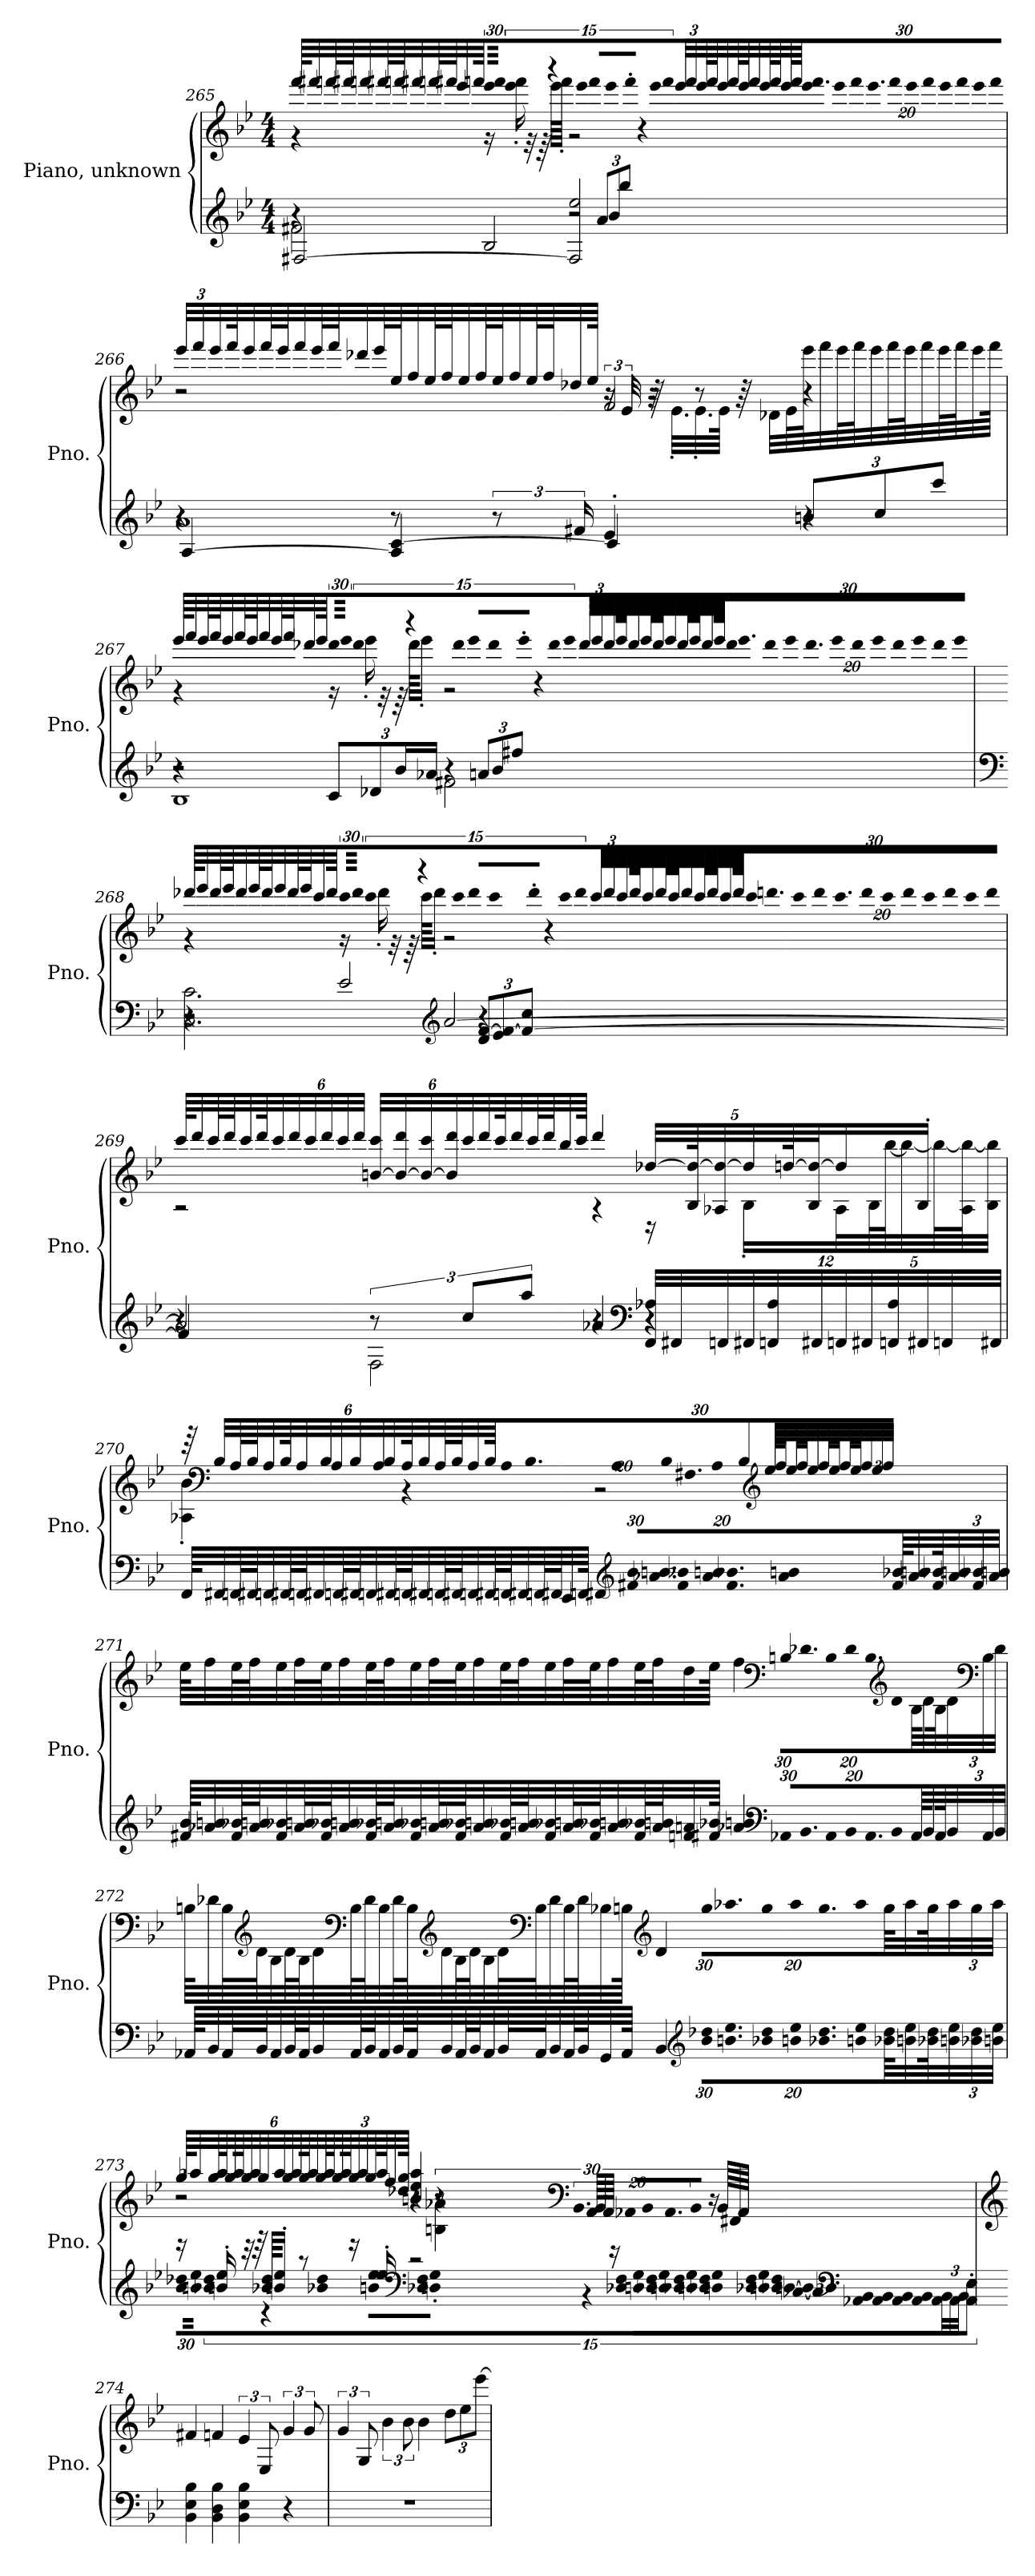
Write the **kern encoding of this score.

**kern	**kern
*part1	*part1
*staff2	*staff1
*I"Piano, unknown	*
*I'Pno.	*
!!LO:LB:g=z
*clefG2	*clefG2
*k[b-e-]	*k[b-e-]
*M4/4	*M4/4
=265	=265
*^	*^
*	*^	*	*
4r	2f#X\	[2F#X/	64fff/KLLL	4r
.	.	.	32fff#X/	.
.	.	.	64fffn/L	.
.	.	.	64fff#X/J	.
.	.	.	32fffn/	.
.	.	.	64fff#X/L	.
.	.	.	64fffn/J	.
.	.	.	32fff#X/	.
.	.	.	64fffn/L	.
.	.	.	64fff#X/J	.
.	.	.	32eee-/	.
.	.	.	64fffn/L	.
!	!	!	!LO:N:vis=64	!
2B-/	.	.	960%17eee-/	16r
!	!	!	!LO:N:vis=64	!
.	.	.	960%17fff/J	.
.	.	.	1920ryy	.
!	!	!	!LO:N:vis=32	!
.	.	.	640%23eee-/JJJ	.
.	.	.	.	16fff'\
!	!	!	!LO:N:vis=64	!
.	.	.	960%17r	.
!	!	!	!LO:N:vis=64	!
.	.	.	960%17eee-/	.
!	!	!	!LO:N:vis=64	!
.	.	.	960%17fff/LLLL	.
!	!	!	!LO:N:vis=64	!
.	.	.	960%17eee-/J	32r
!	!	!	!LO:N:vis=32	!
.	.	.	640%23fff'/JJJ	.
.	.	.	.	64r
.	.	.	.	64eee-\KKLL
!	!	!	!LO:N:vis=32	!
.	.	.	640%23r	.
.	.	.	.	16fff'\JJ
!	!	!	!LO:N:vis=64	!
.	.	.	960%17eee-/	.
!	!	!	!LO:N:vis=64	!
.	.	.	960%17fff/	.
*	*	*	*Xbrackettup	*
.	2r	2F#/] 2ee-/	48eee-/LLL	2r
.	.	.	48fff/	.
.	.	.	48eee-/	.
.	.	.	64fff/K	.
.	.	.	32eee-/	.
.	.	.	64fff/L	.
.	.	.	64eee-/J	.
.	.	.	32fff/	.
.	.	.	64eee-/L	.
.	.	.	64fff/J	.
.	.	.	32eee-/	.
.	.	.	64fff/L	.
*Xbrackettup	*	*	*	*
!	!	!	!LO:N:vis=64	!
12a/L	.	.	960%17eee-/	.
!	!	!	!LO:N:vis=64.	!
.	.	.	640%17fff/	.
.	.	.	1920ryy	.
!	!	!	!LO:N:vis=64	!
.	.	.	960%17eee-/	.
!	!	!	!LO:N:vis=64	!
.	.	.	960%17fff/	.
!	!	!	!LO:N:vis=64.	!
.	.	.	640%17eee-/	.
12b-/	.	.	.	.
.	.	.	1920ryy	.
!	!	!	!LO:N:vis=64	!
.	.	.	960%17fff/J	.
.	.	.	48eee-/	.
.	.	.	48fff/	.
12bb-/J	.	.	48eee-/	.
.	.	.	48fff/	.
.	.	.	48eee-/	.
.	.	.	48fff/JJJ	.
!!LO:LB:g=z
=266	=266	=266	=266	=266
*	*	*	*	*^
4r	1a	[4A/	48eee-/LLL	2r	2r
.	.	.	48fff/	.	.
.	.	.	48eee-/	.	.
.	.	.	64fff/K	.	.
.	.	.	32eee-/	.	.
.	.	.	64fff/L	.	.
.	.	.	64eee-/J	.	.
.	.	.	32fff/	.	.
.	.	.	64eee-/L	.	.
.	.	.	64fff/J	.	.
.	.	.	32ddd-X/	.	.
.	.	.	64eee-/L	.	.
8r	.	4A/] [4c/	64ee-/J	.	.
.	.	.	32ff/	.	.
.	.	.	64ee-/L	.	.
.	.	.	64ff/J	.	.
.	.	.	32ee-/	.	.
.	.	.	64ff/L	.	.
*brackettup	*	*	*	*	*
12r	.	.	64ee-/J	.	.
.	.	.	32ff/	.	.
.	.	.	64ee-/L	.	.
.	.	.	64ff/J	.	.
.	.	.	32dd-X/	.	.
24f#X/	.	.	.	.	.
.	.	.	64ee-/JJJk	.	.
*	*	*	*brackettup	*	*
4e-'/	.	4c/]	24r	16r	2f/
.	.	.	48e-/	.	.
.	.	.	16r	64r	.
.	.	.	.	32.e-'\LLL	.
.	.	.	8r	32.e-'\	.
.	.	.	.	64e-\JJJk	.
.	.	.	.	64r	.
.	.	.	.	32d-X\LLL	.
.	.	.	.	64e-\L	.
*Xbrackettup	*	*	*	*	*
12bn/L	.	4r	4r	64eee-\J	.
.	.	.	.	32fff\	.
.	.	.	.	64eee-\L	.
.	.	.	.	64fff\J	.
.	.	.	.	32eee-\	.
12cc/	.	.	.	.	.
.	.	.	.	64fff\L	.
.	.	.	.	64eee-\J	.
.	.	.	.	32fff\	.
12ccc/J	.	.	.	.	.
.	.	.	.	64eee-\L	.
.	.	.	.	64fff\J	.
.	.	.	.	32eee-\	.
.	.	.	.	64fff\JJJk	.
*	*	*	*	*v	*v
!!LO:LB:g=z
=267	=267	=267	=267	=267
4r	2r	1B-	64eee-/KLLL	4r
.	.	.	32fff/	.
.	.	.	64eee-/L	.
.	.	.	64fff/J	.
.	.	.	32eee-/	.
.	.	.	64fff/L	.
.	.	.	64eee-/J	.
.	.	.	32fff/	.
.	.	.	64eee-/L	.
.	.	.	64fff/J	.
.	.	.	32ddd-X/	.
.	.	.	64eee-/L	.
!	!	!	!LO:N:vis=64	!
12c/L	.	.	960%17ddd-/	16r
!	!	!	!LO:N:vis=64	!
.	.	.	960%17eee-/J	.
.	.	.	1920ryy	.
!	!	!	!LO:N:vis=32	!
.	.	.	640%23ddd-/JJJ	.
.	.	.	.	16eee-'\
!	!	!	!LO:N:vis=64	!
.	.	.	960%17r	.
12d-X/	.	.	.	.
!	!	!	!LO:N:vis=64	!
.	.	.	960%17ddd-/	.
!	!	!	!LO:N:vis=64	!
.	.	.	960%17eee-/LLLL	.
!	!	!	!LO:N:vis=64	!
.	.	.	960%17ddd-/J	32r
!	!	!	!LO:N:vis=32	!
.	.	.	640%23eee-'/JJJ	.
.	.	.	.	64r
24b-/L	.	.	.	.
.	.	.	.	64ddd-\KKLL
!	!	!	!LO:N:vis=32	!
.	.	.	640%23r	.
.	.	.	.	16eee-'\JJ
24a-X/JJ	.	.	.	.
!	!	!	!LO:N:vis=64	!
.	.	.	960%17ddd-/	.
!	!	!	!LO:N:vis=64	!
.	.	.	960%17eee-/	.
*	*	*	*Xbrackettup	*
4r	2f#X\	.	48ddd-/LLL	2r
.	.	.	48eee-/	.
.	.	.	48ddd-/	.
.	.	.	64eee-/K	.
.	.	.	32ddd-/	.
.	.	.	64eee-/L	.
.	.	.	64ddd-/J	.
.	.	.	32eee-/	.
.	.	.	64ddd-/L	.
.	.	.	64eee-/J	.
.	.	.	32ddd-/	.
.	.	.	64eee-/L	.
!	!	!	!LO:N:vis=64	!
12an/L	.	.	960%17ddd-/	.
!	!	!	!LO:N:vis=64.	!
.	.	.	640%17eee-/	.
.	.	.	1920ryy	.
!	!	!	!LO:N:vis=64	!
.	.	.	960%17ddd-/	.
!	!	!	!LO:N:vis=64	!
.	.	.	960%17eee-/	.
!	!	!	!LO:N:vis=64.	!
.	.	.	640%17ddd-/	.
12b-/	.	.	.	.
.	.	.	1920ryy	.
!	!	!	!LO:N:vis=64	!
.	.	.	960%17eee-/J	.
.	.	.	48ddd-/	.
.	.	.	48eee-/	.
12ff#X/J	.	.	48ddd-/	.
.	.	.	48eee-/	.
.	.	.	48ddd-/	.
.	.	.	48eee-/JJJ	.
!!LO:LB:g=z	!!
=268	=268	=268	=268	=268
*clefF4	*	*	*	*
2r	2.C\ 2.c\	4r	64ddd-X/KLLL	4r
.	.	.	32eee-/	.
.	.	.	64ddd-/L	.
.	.	.	64eee-/J	.
.	.	.	32ddd-/	.
.	.	.	64eee-/L	.
.	.	.	64ddd-/J	.
.	.	.	32eee-/	.
.	.	.	64ddd-/L	.
.	.	.	64eee-/J	.
.	.	.	32ccc/	.
.	.	.	64ddd-/L	.
*	*	*	*brackettup	*
!	!	!	!LO:N:vis=64	!
.	.	2e-/	960%17ccc/	16r
!	!	!	!LO:N:vis=64	!
.	.	.	960%17ddd-/J	.
.	.	.	1920ryy	.
!	!	!	!LO:N:vis=32	!
.	.	.	640%23ccc/JJJ	.
.	.	.	.	16ddd-'\
!	!	!	!LO:N:vis=64	!
.	.	.	960%17r	.
!	!	!	!LO:N:vis=64	!
.	.	.	960%17ccc/	.
!	!	!	!LO:N:vis=64	!
.	.	.	960%17ddd-/LLLL	.
!	!	!	!LO:N:vis=64	!
.	.	.	960%17ccc/J	32r
!	!	!	!LO:N:vis=32	!
.	.	.	640%23ddd-'/JJJ	.
.	.	.	.	64r
.	.	.	.	64ccc\KKLL
!	!	!	!LO:N:vis=32	!
.	.	.	640%23r	.
.	.	.	.	16ddd-'\JJ
!	!	!	!LO:N:vis=64	!
.	.	.	960%17ccc/	.
!	!	!	!LO:N:vis=64	!
.	.	.	960%17ddd-/	.
*clefG2	*	*	*	*
*	*	*	*Xbrackettup	*
[2a/	.	.	48ccc/LLL	2r
.	.	.	48ddd-/	.
.	.	.	48ccc/	.
.	.	.	64ddd-/K	.
.	.	.	32ccc/	.
.	.	.	64ddd-/L	.
.	.	.	64ccc/J	.
.	.	.	32ddd-/	.
.	.	.	64ccc/L	.
.	.	.	64ddd-/J	.
.	.	.	32ccc/	.
.	.	.	64ddd-/L	.
!	!	!	!LO:N:vis=64	!
.	4r	12d/ [12f/L	960%17ccc/	.
!	!	!	!LO:N:vis=64.	!
.	.	.	640%17dddn/	.
.	.	.	1920ryy	.
!	!	!	!LO:N:vis=64	!
.	.	.	960%17ccc/	.
!	!	!	!LO:N:vis=64	!
.	.	.	960%17ddd/	.
!	!	!	!LO:N:vis=64.	!
.	.	.	640%17ccc/	.
.	.	12e-/ 12f/_	.	.
.	.	.	1920ryy	.
!	!	!	!LO:N:vis=64	!
.	.	.	960%17ddd/J	.
.	.	.	48ccc/	.
.	.	.	48ddd/	.
.	.	12f/_ 12cc/J	48ccc/	.
.	.	.	48ddd/	.
.	.	.	48ccc/	.
.	.	.	48ddd/JJJ	.
!!LO:PB:g=z	!!
=269	=269	=269	=269	=269
2a/]	4r	4f/]	64ccc/KLLL	2r
.	.	.	32ddd/	.
.	.	.	64ccc/L	.
.	.	.	64ddd/J	.
.	.	.	32ccc/	.
.	.	.	64ddd/K	.
.	.	.	48ccc/	.
.	.	.	48ddd/	.
.	.	.	48ccc/	.
.	.	.	48ddd/	.
.	.	.	48ccc/	.
.	.	.	48ddd/JJJ	.
*	*	*brackettup	*	*
.	2F\	12r	[48bn/ 48ccc/LLL	.
.	.	.	48b/_ 48ddd/	.
.	.	.	48b/_ 48ccc/	.
.	.	.	48b/] 48ddd/	.
.	.	12cc/L	48ccc/	.
.	.	.	48ddd/	.
.	.	.	64ccc/K	.
.	.	.	32ddd/	.
.	.	12aa/J	.	.
.	.	.	64ccc/L	.
.	.	.	64ddd/J	.
.	.	.	32bb-/	.
.	.	.	64ccc/JJJk	.
4a-X/	.	4r	4ddd/	4r
*clefF4	*	*	*	*
*	*	*Xbrackettup	*	*
4r	4r	48FF/ 48A-X/LLL	[40dd-X/LLL	16r
.	.	48FF#X/	.	.
.	.	.	80B-/ 80dd-/_K	.
.	.	.	40A-X/ 40dd-/_	.
.	.	48FFn/	.	.
.	.	48FF#X/	40dd-/]	16B-'\LL
.	.	48FFn/ 48A-/	.	.
.	.	.	[80ddn/K	.
.	.	.	40B-/ 40dd/_J	.
.	.	48FF#X/	.	.
.	.	48FFn/	16dd/]	40A-\L
.	.	48FF#X/	.	.
.	.	.	.	80B-\L
.	.	.	.	[80bb-\J
.	.	48FFn/ 48A-/	.	.
.	.	.	.	40bb-\_
.	.	48FF#X/	16B-'/JJ	.
.	.	.	.	80bb-\L_
.	.	48FFn/	.	.
.	.	.	.	80A-\ 80bb-\_J
.	.	.	.	40B-\ 40bb-\]JJJ
.	.	48FF#X/JJJ	.	.
*v	*v	*v	*	*
!!LO:LB:g=z	!!
=270	=270	=270
64FF/KLLL	64r	4A-X\' 4b-\'
*	*clefF4	*
32FF#X/	32B-/LLL	.
64FFn/L	64A-/L	.
64FF#X/J	64B-/J	.
32FFn/	32A-/	.
64FF#X/L	64B-/K	.
64FFn/J	48A-/	.
32FF#X/	.	.
.	48B-/	.
.	48A-/	.
64FFn/L	.	.
64FF#X/J	48B-/	.
32FFn/	.	.
.	48A-/	.
.	48B-/	.
64FF#X/L	.	.
64FFn/J	64A-/K	4r
32FF#X/	32B-/	.
64FFn/L	64A-/L	.
64FF#X/J	64B-/J	.
32FFn/	32A-/	.
64FF#X/L	64B-/L	.
!	!LO:N:vis=64	!
64FFn/J	960%17A-/	.
32FF#X/	.	.
!	!LO:N:vis=64.	!
.	640%17B-/	.
.	1920ryy	.
!	!LO:N:vis=64	!
.	960%17A-/	.
64FFn/L	.	.
!	!LO:N:vis=64	!
64FF#X/J	960%17B-/	.
32EE-/	.	.
!	!LO:N:vis=64.	!
.	640%17F#X/	.
.	1920ryy	.
!	!LO:N:vis=64	!
.	960%17A-/JJJJ	.
64FFn/JJJk	.	.
4FF#X/	4B-/	2r
*clefG2	*clefG2	*
!LO:N:vis=64	!	!
960%17f#X/ 960%17b-/LLLL	64ee-/KLLL	.
.	32ff/	.
!LO:N:vis=64.	!	!
640%17a-X/ 640%17bn/	.	.
1920ryy	.	.
!LO:N:vis=64	!	!
960%17f#/ 960%17b-X/	.	.
.	64ee-/L	.
!LO:N:vis=64	!	!
960%17a-/ 960%17bn/	64ff/J	.
.	32ee-/	.
!LO:N:vis=64.	!	!
640%17f#/ 640%17b-X/	.	.
1920ryy	.	.
!LO:N:vis=64	!	!
960%17a-/ 960%17bn/	.	.
.	64ff/L	.
64f#/ 64b-X/J	64ee-/J	.
32a-/ 32bn/	32ff/	.
64f#/ 64b-X/K	64ee-/K	.
48a-/ 48bn/	48ff/	.
48f#/ 48b-X/	48ee-/	.
48a-/ 48bn/JJJ	48ff/JJJ	.
*	*v	*v
!!LO:LB:g=z
=271	=271
64f#X/ 64b-/KLLL	64ee-\KLLL
32a-X/ 32bn/	32ff\
64f#/ 64b-X/L	64ee-\L
64a-/ 64bn/J	64ff\J
32f#/ 32b-X/	32ee-\
64a-/ 64bn/L	64ff\L
64f#/ 64b-X/J	64ee-\J
32a-/ 32bn/	32ff\
64f#/ 64b-X/L	64ee-\L
64a-/ 64bn/J	64ff\J
32f#/ 32b-X/	32ee-\
64a-/ 64bn/L	64ff\L
64f#/ 64b-X/J	64ee-\J
32a-/ 32bn/	32ff\
64f#/ 64b-X/L	64ee-\L
64a-/ 64bn/J	64ff\J
32f#/ 32b-X/	32ee-\
64a-/ 64bn/L	64ff\L
64f#/ 64b-X/J	64ee-\J
32a-/ 32bn/	32ff\
64f#/ 64b-X/L	64ee-\L
64a-/ 64bn/J	64ff\J
32fn/ 32an/	32dd\
64f#X/ 64b-X/JJJk	64ee-\JJJk
4a-X/ 4bn/	4ff\
*clefF4	*clefF4
!LO:N:vis=64	!LO:N:vis=64
960%17AA-X/LLLL	960%17Bn\LLLL
!LO:N:vis=64.	!LO:N:vis=64.
640%17BB-/	640%17d-X\
1920ryy	1920ryy
!LO:N:vis=64	!LO:N:vis=64
960%17AA-/	960%17B\
!LO:N:vis=64	!LO:N:vis=64
960%17BB-/	960%17d-\
!LO:N:vis=64.	!LO:N:vis=64.
640%17AA-/	640%17B\
1920ryy	1920ryy
*	*clefG2
!LO:N:vis=64	!LO:N:vis=64
960%17BB-/	960%17d-\
64AA-/J	64B\J
32BB-/	32d-\
64AA-/K	64B\K
48BB-/	48d-\
*	*clefF4
48AA-/	48B\
48BB-/JJJ	48d-\JJJ
!!LO:LB:g=z
=272	=272
64AA-X/KLLL	64Bn\KLLL
32BB-/	32d-X\
64AA-/L	64B\L
*	*clefG2
64BB-/J	64d-\J
32AA-/	32B\
64BB-/L	64d-\L
64AA-/J	64B\J
32BB-/	32d-\
*	*clefF4
64AA-/L	64B\L
64BB-/J	64d-\J
32AA-/	32B\
64BB-/L	64d-\L
64AA-/J	64B\J
*	*clefG2
32BB-/	32d-\
64AA-/L	64B\L
64BB-/J	64d-\J
32AA-/	32B\
64BB-/L	64d-\L
*	*clefF4
64AA-/J	64B\J
32BB-/	32d-\
64AA-/L	64B\L
64BB-/J	64d-\J
32GG/	32B-X\
64AA-/JJJk	64Bn\JJJk
*	*clefG2
4BB-/	4d-/
*clefG2	*
!LO:N:vis=64	!LO:N:vis=64
960%17b-\ 960%17dd-X\LLLL	960%17gg\LLLL
!LO:N:vis=64.	!LO:N:vis=64.
640%17bn\ 640%17ee-\	640%17aa-X\
1920ryy	1920ryy
!LO:N:vis=64	!LO:N:vis=64
960%17b-X\ 960%17dd-\	960%17gg\
!LO:N:vis=64	!LO:N:vis=64
960%17bn\ 960%17ee-\	960%17aa-\
!LO:N:vis=64.	!LO:N:vis=64.
640%17b-X\ 640%17dd-\	640%17gg\
1920ryy	1920ryy
!LO:N:vis=64	!LO:N:vis=64
960%17bn\ 960%17ee-\	960%17aa-\
64b-X\ 64dd-\J	64gg\J
32bn\ 32ee-\	32aa-\
64b-X\ 64dd-\K	64gg\K
48bn\ 48ee-\	48aa-\
48b-X\ 48dd-\	48gg\
48bn\ 48ee-\JJJ	48aa-\JJJ
!!LO:LB:g=z
=273	=273
*^	*
*	*brackettup	*
!	!LO:N:vis=64	!
*	*	*^
*	*	*	*^
16r	960%17b-\ 960%17dd-X\LLLL	64gg/KLLL	2r	2r
.	.	32aa-X/	.	.
!	!LO:N:vis=64	!	!	!
.	960%17bn\ 960%17ee-\J	.	.	.
.	1920ryy	.	.	.
!	!LO:N:vis=32	!	!	!
.	640%23b-X\ 640%23dd-\JJJ	.	.	.
.	.	64gg/L	.	.
16bn/' 16ee-/'	.	64aa-/J	.	.
!	!LO:N:vis=64	!	!	!
.	960%17r	.	.	.
.	.	32gg/	.	.
!	!LO:N:vis=64	!	!	!
.	960%17b-X\ 960%17dd-\	.	.	.
!	!LO:N:vis=64	!	!	!
.	960%17bn\ 960%17ee-\LLLL	.	.	.
.	.	64aa-/K	.	.
!	!LO:N:vis=64	!	!	!
32r	960%17b-X\ 960%17dd-\J	48gg/	.	.
!	!LO:N:vis=32	!	!	!
.	640%23bn\' 640%23ee-\'JJJ	.	.	.
.	.	48aa-/	.	.
64r	.	.	.	.
.	.	48gg/	.	.
64b-X/ 64dd-/KKLL	.	.	.	.
!	!LO:N:vis=32	!	!	!
.	640%23r	.	.	.
16bn/' 16ee-/'JJ	.	48aa-/	.	.
.	.	48gg/	.	.
!	!LO:N:vis=64	!	!	!
.	960%17b-X\ 960%17dd-\	.	.	.
.	.	48aa-/	.	.
!	!LO:N:vis=64	!	!	!
.	960%17bn\ 960%17ee-\LLLL	.	.	.
8r	64b-X\ 64dd-\J	64gg/K	.	.
.	32bn\ 32ee-\	32aa-/	.	.
.	64b-X\ 64dd-\L	64gg/L	.	.
.	64bn\ 64ee-\J	64aa-/J	.	.
.	32b-X\ 32dd-\	32gg/	.	.
.	64bn\ 64ee-\L	64aa-/K	.	.
16r	64b-X\ 64dd-\J	48gg/	.	.
.	32bn\ 32ee-\	.	.	.
.	.	48aa-/	.	.
.	.	48gg/	.	.
.	64b-X\ 64dd-\L	.	.	.
16ee-'/	[64bn\	64aa-/K	.	.
.	[64a-X\ 64b\]	32ff/	.	.
.	64a-\]	.	.	.
.	64b-X\	64dd-X/ 64gg/JJJk	.	.
*clefF4	*	*	*	*
2r	64AA-X\J	4bn/ 4ee-/ 4aa-/	4r	4r
.	32BB-\	.	.	.
.	64AA-\L	.	.	.
.	64BB-\J	.	.	.
.	32AA-\	.	.	.
.	64BB-\L	.	.	.
.	64AA-\J	.	.	.
.	32BB-\	.	.	.
.	64AA-\K	.	.	.
*	*Xbrackettup	*	*	*
.	48BB-\	.	.	.
.	48AA-\	.	.	.
.	48BB-\JJJ	.	.	.
*	*	*brackettup	*	*
!	!	!LO:N:vis=64	!	!
.	4AA-\' 4E-\'	960%17r	4Bn\ 4a-X\	8r
*	*	*clefF4	*	*
!	!	!LO:N:vis=64.	!	!
.	.	640%17BB-/	.	.
.	.	1920ryy	.	.
!	!	!LO:N:vis=64	!	!
.	.	960%17AA-X/LLLL	.	.
!	!	!LO:N:vis=64	!	!
.	.	960%17BB-/	.	.
!	!	!LO:N:vis=64.	!	!
.	.	640%17AA-/	.	.
.	.	1920ryy	.	.
!	!	!LO:N:vis=64	!	!
.	.	960%17BB-/JJJJ	.	.
.	.	16r	.	64AA-/KLLL
.	.	.	.	32BB-/
.	.	.	.	64AA-/JJJk
.	.	64BB-/KLLL	.	16r
.	.	32FF#X/	.	.
.	.	64AA-/JJJk	.	.
*v	*v	*	*	*
*	*v	*v	*v
!!LO:LB:g=z
=274	=274
*	*clefG2
4BB-\ 4E-\ 4B-\	4f#X/
4BB-\ 4D\ 4B-\	4fn/
4BB-\ 4E-\ 4B-\	6e-/
.	12E-/
4r	6g/
.	12g/
=275	=275
1r	6g/
.	12G/
.	6b-\
.	12b-\
.	4b-\
*	*Xbrackettup
.	12dd\L
.	12ee-\
.	[12eee-\J
=	=
*-	*-
